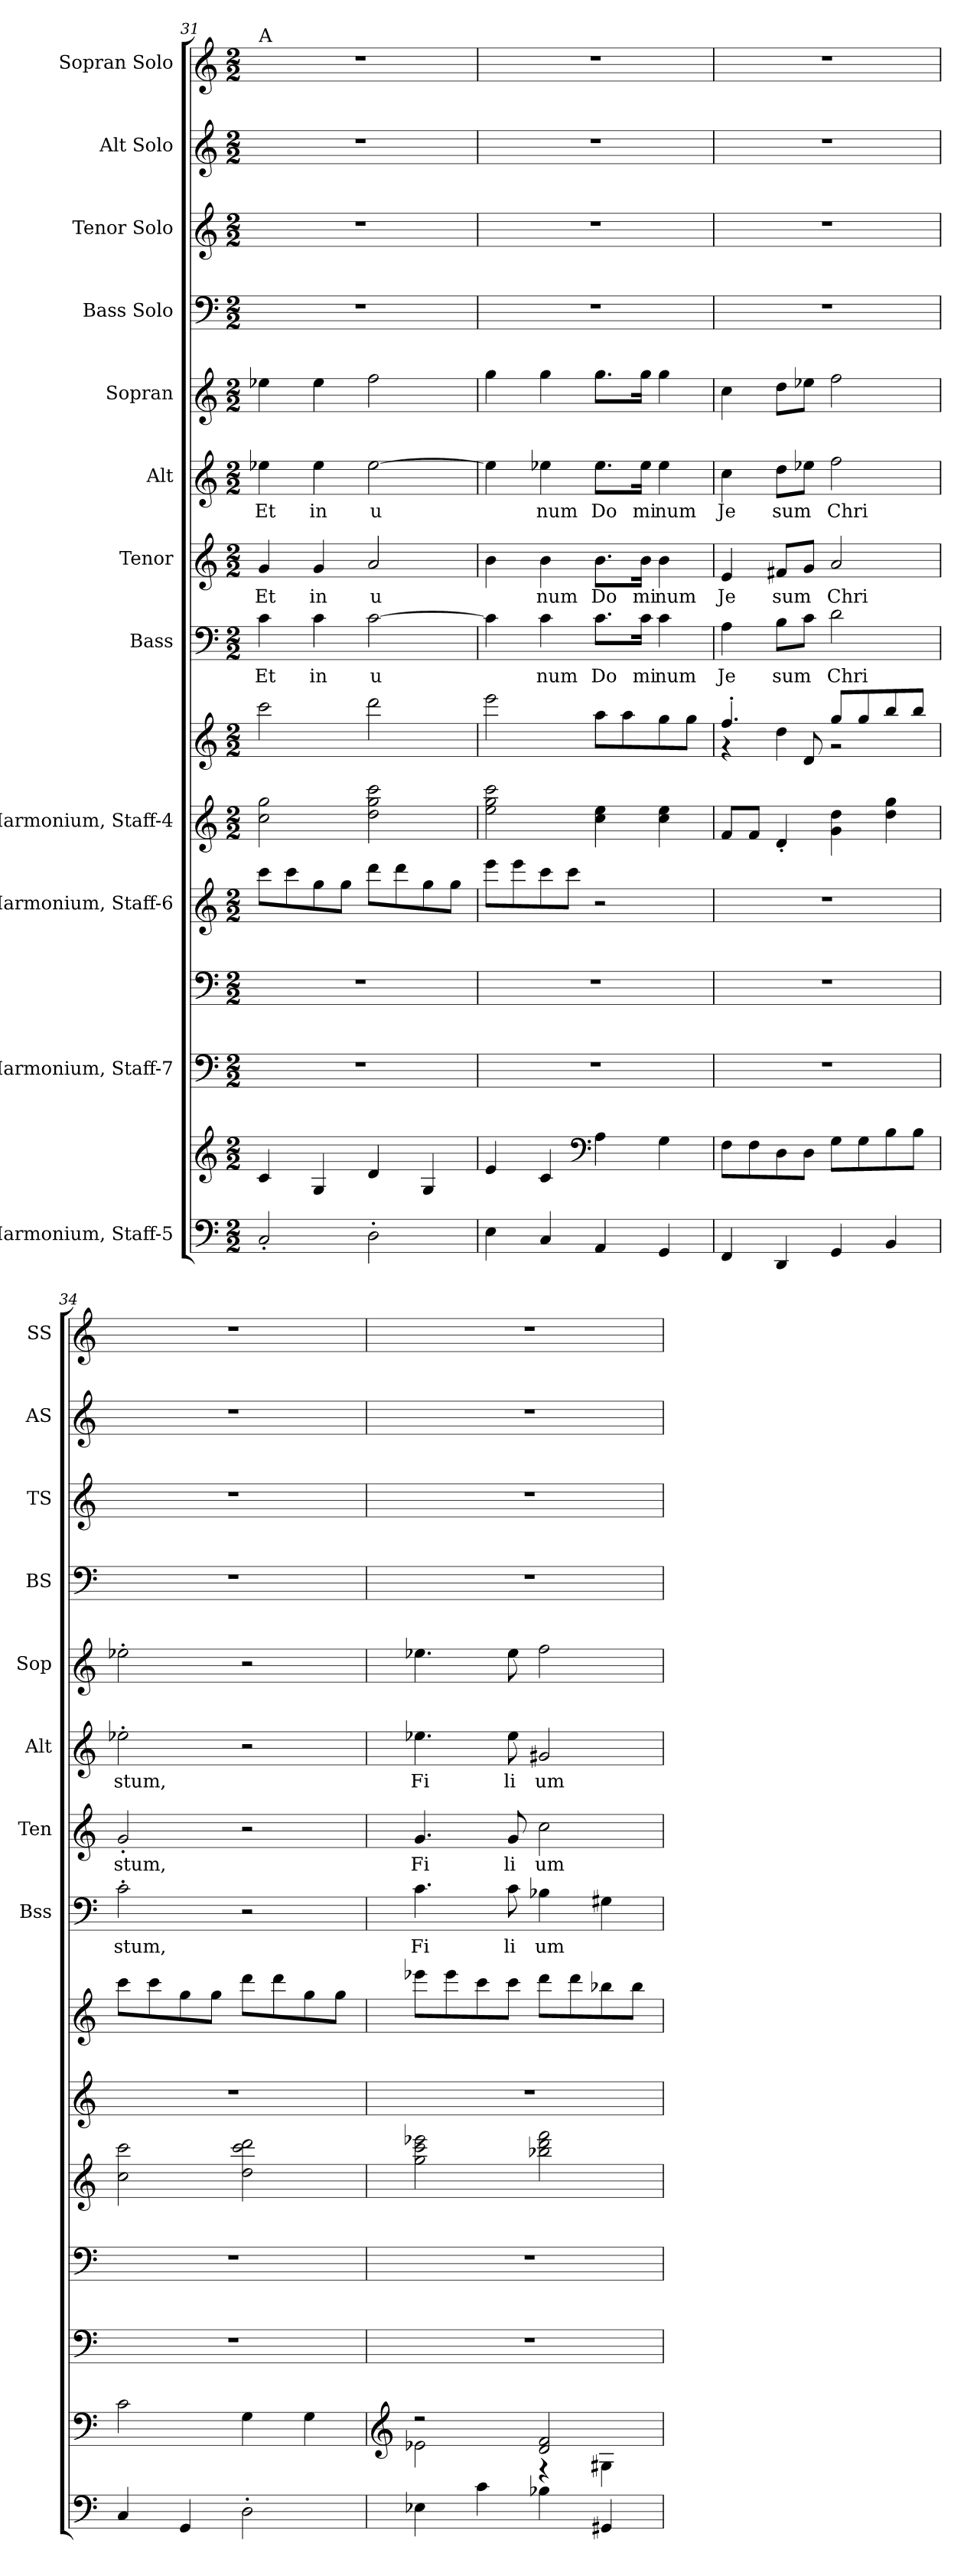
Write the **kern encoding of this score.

**kern	**kern	**kern	**kern	**kern	**kern	**kern	**kern	**text	**kern	**text	**kern	**text	**kern	**kern	**kern	**kern	**kern
*part12	*part12	*part11	*part11	*part10	*part9	*part9	*part8	*part8	*part7	*part7	*part6	*part6	*part5	*part4	*part3	*part2	*part1
*staff15	*staff14	*staff13	*staff12	*staff11	*staff10	*staff9	*staff8	*staff8	*staff7	*staff7	*staff6	*staff6	*staff5	*staff4	*staff3	*staff2	*staff1
*I"Harmonium, Staff-5	*	*I"Harmonium, Staff-7	*	*I"Harmonium, Staff-6	*I"Harmonium, Staff-4	*	*I"Bass	*	*I"Tenor	*	*I"Alt	*	*I"Sopran	*I"Bass Solo	*I"Tenor Solo	*I"Alt Solo	*I"Sopran Solo
*	*	*	*	*	*	*	*I'Bss	*	*I'Ten	*	*I'Alt	*	*I'Sop	*I'BS	*I'TS	*I'AS	*I'SS
*clefF4	*clefG2	*clefF4	*clefF4	*clefG2	*clefG2	*clefG2	*clefF4	*	*clefG2	*	*clefG2	*	*clefG2	*clefF4	*clefG2	*clefG2	*clefG2
*	*	*	*	*	*	*	*	*	*ITrd4c7	*	*ITrd2c3	*	*ITrd2c3	*	*ITrd4c7	*	*ITrd2c3
*k[]	*k[]	*k[]	*k[]	*k[]	*k[]	*k[]	*k[]	*	*k[b-]	*	*k[f#c#g#]	*	*k[f#c#g#]	*k[]	*k[b-]	*k[]	*k[f#c#g#]
*M2/2	*M2/2	*M2/2	*M2/2	*M2/2	*M2/2	*M2/2	*M2/2	*	*M2/2	*	*M2/2	*	*M2/2	*M2/2	*M2/2	*M2/2	*M2/2
=31	=31	=31	=31	=31	=31	=31	=31	=31	=31	=31	=31	=31	=31	=31	=31	=31	=31
!	!	!	!	!	!	!	!	!	!	!	!	!	!	!	!	!	!LO:TX:a:t=A
2C'/	4c/	1r	1r	8ccc\L	2cc\ 2gg\	2ccc\	4c\	Et	4c/	Et	4ccn\	Et	4ccn\	1r	1r	1r	1r
.	.	.	.	8ccc\	.	.	.	.	.	.	.	.	.	.	.	.	.
.	4G/	.	.	8gg\	.	.	4c\	in	4c/	in	4cc\	in	4cc\	.	.	.	.
.	.	.	.	8gg\J	.	.	.	.	.	.	.	.	.	.	.	.	.
2D'\	4d/	.	.	8ddd\L	2dd\ 2gg\ 2ccc\	2ddd\	[2c\	u	2d/	u	[2cc\	u	2dd\	.	.	.	.
.	.	.	.	8ddd\	.	.	.	.	.	.	.	.	.	.	.	.	.
.	4G/	.	.	8gg\	.	.	.	.	.	.	.	.	.	.	.	.	.
.	.	.	.	8gg\J	.	.	.	.	.	.	.	.	.	.	.	.	.
=32	=32	=32	=32	=32	=32	=32	=32	=32	=32	=32	=32	=32	=32	=32	=32	=32	=32
4E\	4e/	1r	1r	8eee\L	2ee\ 2gg\ 2ccc\	2eee\	4c\]	.	4e\	.	4cc\]	.	4ee\	1r	1r	1r	1r
.	.	.	.	8eee\	.	.	.	.	.	.	.	.	.	.	.	.	.
4C/	4c/	.	.	8ccc\	.	.	4c\	num	4e\	num	4ccn\	num	4ee\	.	.	.	.
.	.	.	.	8ccc\J	.	.	.	.	.	.	.	.	.	.	.	.	.
*	*clefF4	*	*	*	*	*	*	*	*	*	*	*	*	*	*	*	*
4AA/	4A\	.	.	2r	4cc\ 4ee\	8aa\L	8.c\L	Do	8.e\L	Do	8.cc\L	Do	8.ee\L	.	.	.	.
.	.	.	.	.	.	8aa\	.	.	.	.	.	.	.	.	.	.	.
.	.	.	.	.	.	.	16c\Jk	mi	16e\Jk	mi	16cc\Jk	mi	16ee\Jk	.	.	.	.
4GG/	4G\	.	.	.	4cc\ 4ee\	8gg\	4c\	num	4e\	num	4cc\	num	4ee\	.	.	.	.
.	.	.	.	.	.	8gg\J	.	.	.	.	.	.	.	.	.	.	.
=33	=33	=33	=33	=33	=33	=33	=33	=33	=33	=33	=33	=33	=33	=33	=33	=33	=33
*	*	*	*	*	*	*^	*	*	*	*	*	*	*	*	*	*	*
4FF/	8F\L	1r	1r	1r	8f/L	4.ff'/	4r	4A\	Je	4A/	Je	4a\	Je	4a\	1r	1r	1r	1r
.	8F\	.	.	.	8f/J	.	.	.	.	.	.	.	.	.	.	.	.	.
4DD/	8D\	.	.	.	4d'/	.	4dd\	8B\L	sum	8Bn/L	sum	8b\L	sum	8b\L	.	.	.	.
.	8D\J	.	.	.	.	8d/	.	8c\J	.	8c/J	.	8ccn\J	.	8ccn\J	.	.	.	.
4GG/	8G\L	.	.	.	4g\ 4dd\	8gg/L	2r	2d\	Chri	2d/	Chri	2dd\	Chri	2dd\	.	.	.	.
.	8G\	.	.	.	.	8gg/	.	.	.	.	.	.	.	.	.	.	.	.
4BB/	8B\	.	.	.	4dd\ 4gg\	8bb/	.	.	.	.	.	.	.	.	.	.	.	.
.	8B\J	.	.	.	.	8bb/J	.	.	.	.	.	.	.	.	.	.	.	.
*	*	*	*	*	*	*v	*v	*	*	*	*	*	*	*	*	*	*	*
=34	=34	=34	=34	=34	=34	=34	=34	=34	=34	=34	=34	=34	=34	=34	=34	=34	=34
4C/	2c\	1r	1r	2cc\ 2ccc\	1r	8ccc\L	2c'\	stum,	2c'/	stum,	2ccn'\	stum,	2ccn'\	1r	1r	1r	1r
.	.	.	.	.	.	8ccc\	.	.	.	.	.	.	.	.	.	.	.
4GG/	.	.	.	.	.	8gg\	.	.	.	.	.	.	.	.	.	.	.
.	.	.	.	.	.	8gg\J	.	.	.	.	.	.	.	.	.	.	.
2D'\	4G\	.	.	2dd\ 2ccc\ 2ddd\	.	8ddd\L	2r	.	2r	.	2r	.	2r	.	.	.	.
.	.	.	.	.	.	8ddd\	.	.	.	.	.	.	.	.	.	.	.
.	4G\	.	.	.	.	8gg\	.	.	.	.	.	.	.	.	.	.	.
.	.	.	.	.	.	8gg\J	.	.	.	.	.	.	.	.	.	.	.
=35	=35	=35	=35	=35	=35	=35	=35	=35	=35	=35	=35	=35	=35	=35	=35	=35	=35
*	*clefG2	*	*	*	*	*	*	*	*	*	*	*	*	*	*	*	*
*	*^	*	*	*	*	*	*	*	*	*	*	*	*	*	*	*	*
4E-X\	2r	2e-X\	1r	1r	2gg\ 2ccc\ 2eee-X\	1r	8eee-X\L	4.c\	Fi	4.c/	Fi	4.ccn\	Fi	4.ccn\	1r	1r	1r	1r
.	.	.	.	.	.	.	8eee-\	.	.	.	.	.	.	.	.	.	.	.
4c\	.	.	.	.	.	.	8ccc\	.	.	.	.	.	.	.	.	.	.	.
.	.	.	.	.	.	.	8ccc\J	8c\	li	8c/	li	8cc\	li	8cc\	.	.	.	.
4B-X\	2d/ 2f/	4r	.	.	2bb-X\ 2ddd\ 2fff\	.	8ddd\L	4B-X\	um	2f\	um	2e#X/	um	2dd\	.	.	.	.
.	.	.	.	.	.	.	8ddd\	.	.	.	.	.	.	.	.	.	.	.
4GG#X/	.	4G#X\	.	.	.	.	8bb-X\	4G#X\	.	.	.	.	.	.	.	.	.	.
.	.	.	.	.	.	.	8bb-\J	.	.	.	.	.	.	.	.	.	.	.
*	*v	*v	*	*	*	*	*	*	*	*	*	*	*	*	*	*	*	*
=	=	=	=	=	=	=	=	=	=	=	=	=	=	=	=	=	=
*-	*-	*-	*-	*-	*-	*-	*-	*-	*-	*-	*-	*-	*-	*-	*-	*-	*-
